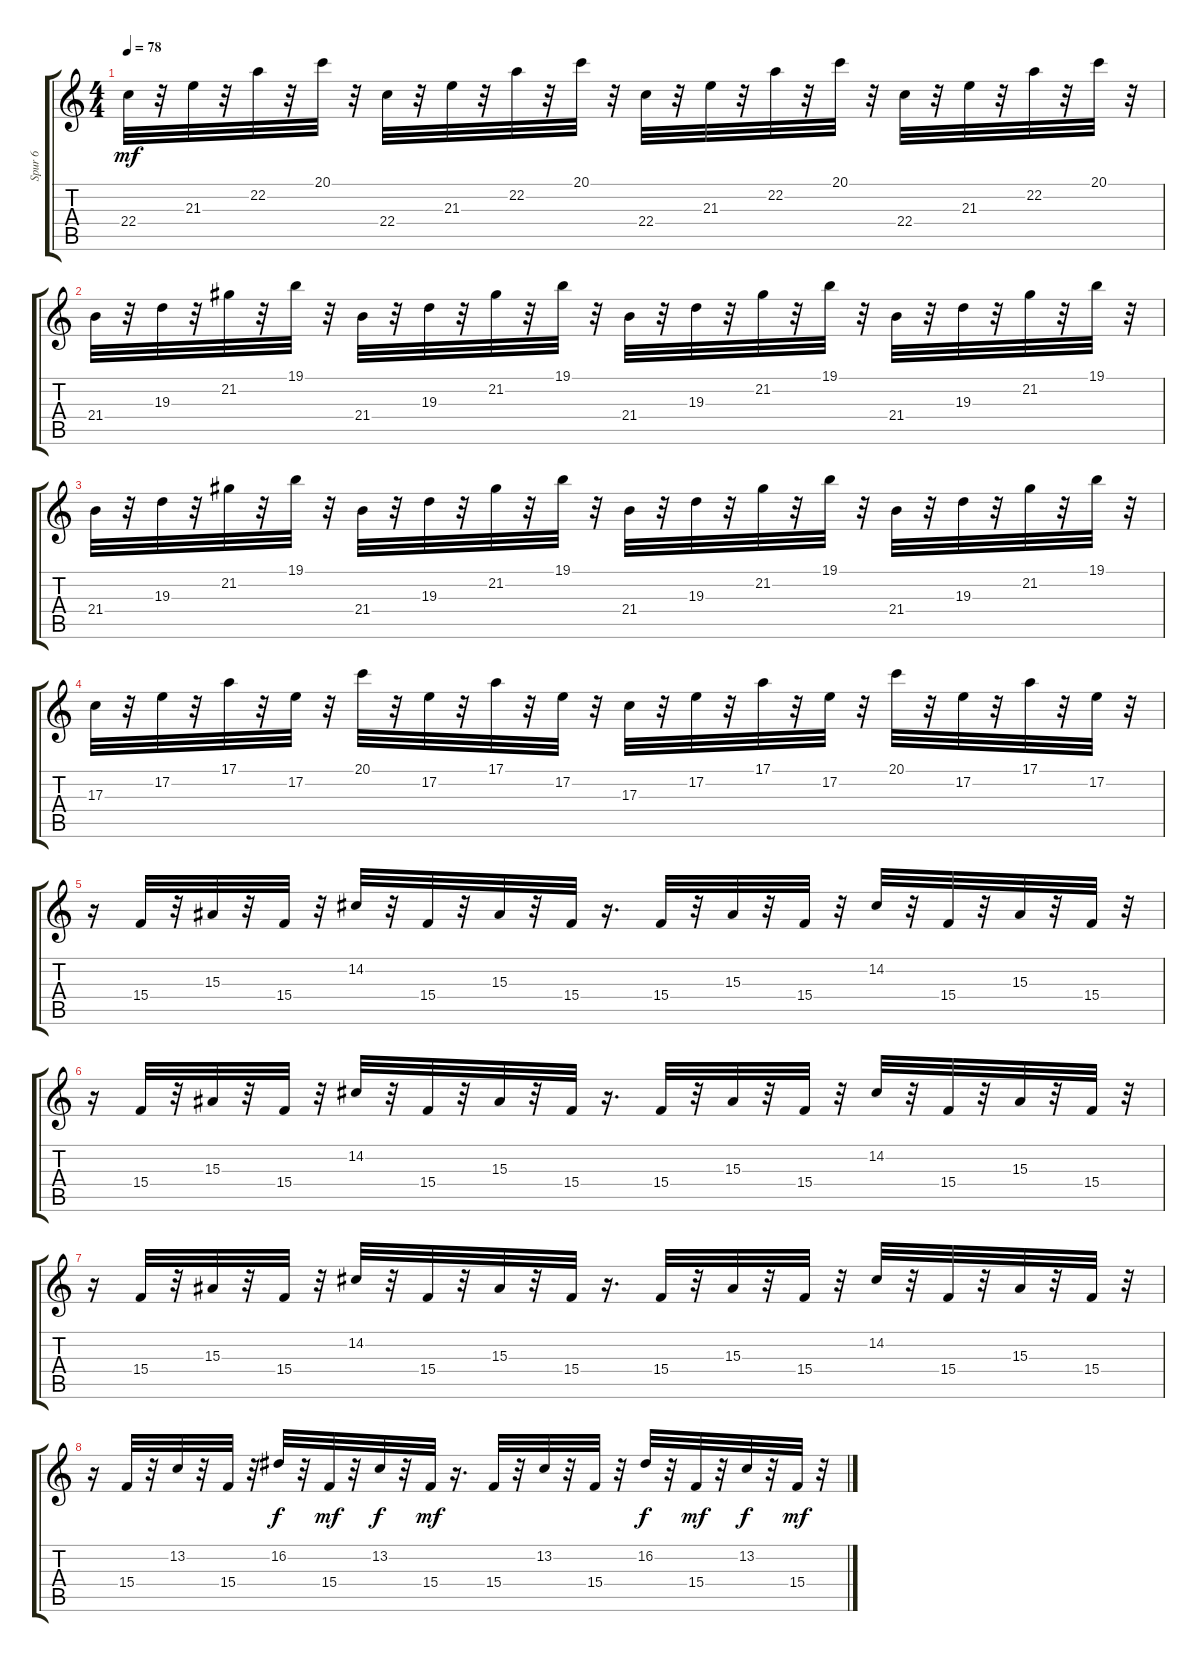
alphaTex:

\track ("Spur 6" "Spur 6") {instrument electricpiano1}
\staff {score tabs}
\tuning (E4 B3 G3 D3 A2 E2) {hide}
\ts (4 4)
\tempo 78
\clef g2
\ks c
22.4.32{dy mf} r.32 21.3.32 r.32 22.2.32 r.32 20.1.32 r.32 22.4.32 r.32 21.3.32 r.32 22.2.32 r.32 20.1.32 r.32 22.4.32 r.32 21.3.32 r.32 22.2.32 r.32 20.1.32 r.32 22.4.32 r.32 21.3.32 r.32 22.2.32 r.32 20.1.32 r.32 |
21.4.32 r.32 19.3.32 r.32 21.2.32 r.32 19.1.32 r.32 21.4.32 r.32 19.3.32 r.32 21.2.32 r.32 19.1.32 r.32 21.4.32 r.32 19.3.32 r.32 21.2.32 r.32 19.1.32 r.32 21.4.32 r.32 19.3.32 r.32 21.2.32 r.32 19.1.32 r.32 |
21.4.32 r.32 19.3.32 r.32 21.2.32 r.32 19.1.32 r.32 21.4.32 r.32 19.3.32 r.32 21.2.32 r.32 19.1.32 r.32 21.4.32 r.32 19.3.32 r.32 21.2.32 r.32 19.1.32 r.32 21.4.32 r.32 19.3.32 r.32 21.2.32 r.32 19.1.32 r.32 |
17.3.32 r.32 17.2.32 r.32 17.1.32 r.32 17.2.32 r.32 20.1.32 r.32 17.2.32 r.32 17.1.32 r.32 17.2.32 r.32 17.3.32 r.32 17.2.32 r.32 17.1.32 r.32 17.2.32 r.32 20.1.32 r.32 17.2.32 r.32 17.1.32 r.32 17.2.32 r.32 |
r.16 15.4.32 r.32 15.3.32 r.32 15.4.32 r.32 14.2.32 r.32 15.4.32 r.32 15.3.32 r.32 15.4.32 r.16{d} 15.4.32 r.32 15.3.32 r.32 15.4.32 r.32 14.2.32 r.32 15.4.32 r.32 15.3.32 r.32 15.4.32 r.32 |
r.16 15.4.32 r.32 15.3.32 r.32 15.4.32 r.32 14.2.32 r.32 15.4.32 r.32 15.3.32 r.32 15.4.32 r.16{d} 15.4.32 r.32 15.3.32 r.32 15.4.32 r.32 14.2.32 r.32 15.4.32 r.32 15.3.32 r.32 15.4.32 r.32 |
r.16 15.4.32 r.32 15.3.32 r.32 15.4.32 r.32 14.2.32 r.32 15.4.32 r.32 15.3.32 r.32 15.4.32 r.16{d} 15.4.32 r.32 15.3.32 r.32 15.4.32 r.32 14.2.32 r.32 15.4.32 r.32 15.3.32 r.32 15.4.32 r.32 |
r.16 15.4.32 r.32 13.2.32 r.32 15.4.32 r.32 16.2.32{dy f} r.32 15.4.32{dy mf} r.32 13.2.32{dy f} r.32 15.4.32{dy mf} r.16{d} 15.4.32 r.32 13.2.32 r.32 15.4.32 r.32 16.2.32{dy f} r.32 15.4.32{dy mf} r.32 13.2.32{dy f} r.32 15.4.32{dy mf} r.32
